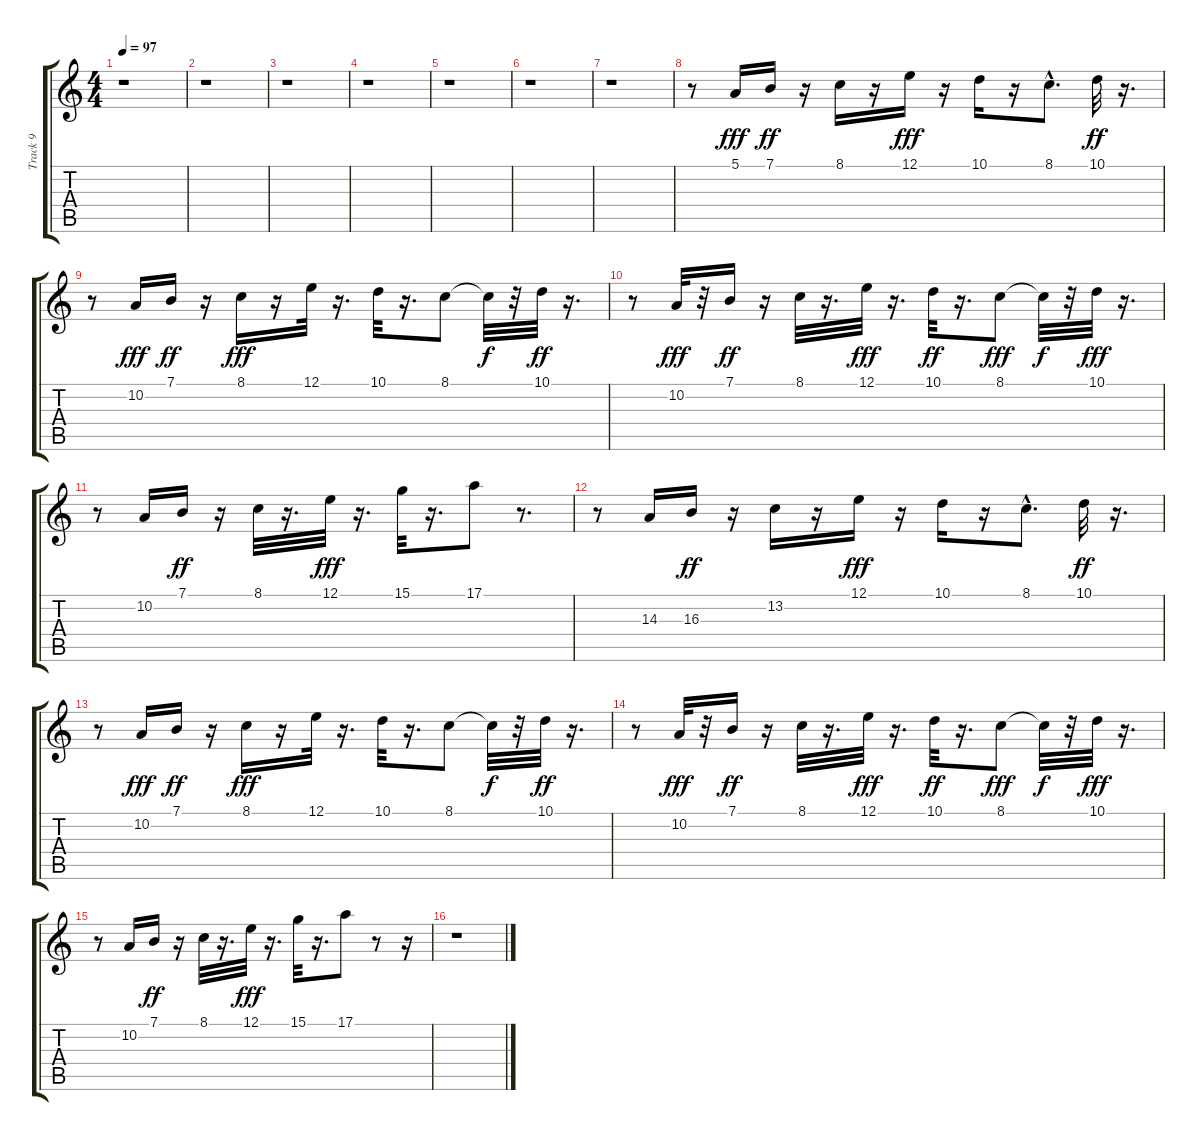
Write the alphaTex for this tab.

\track ("Track 9" "Track 9") {instrument trumpet}
\staff {score tabs}
\tuning (E4 B3 G3 D3 A2 E2) {hide}
\ts (4 4)
\tempo 97
\clef g2
\ks c
r.1{dy fff} |
r.1 |
r.1 |
r.1 |
r.1 |
r.1 |
r.1 |
r.8 5.1.16 7.1.16{dy ff} r.16 8.1.16 r.16 12.1.16{dy fff} r.16 10.1.16 r.16 8.1{hac}.8{d} 10.1.32{dy ff} r.16{d} |
r.8 10.2.16{dy fff} 7.1.16{dy ff} r.16 8.1.16{dy fff} r.16 12.1.32 r.16{d} 10.1.32 r.16{d} 8.1.8 8.1{t}.32{dy f} r.32 10.1.32{dy ff} r.16{d} |
r.8 10.2.32{dy fff} r.32 7.1.16{dy ff} r.16 8.1.32 r.16{d} 12.1.32{dy fff} r.16{d} 10.1.32{dy ff} r.16{d} 8.1.8{dy fff} 8.1{t}.32{dy f} r.32 10.1.32{dy fff} r.16{d} |
r.8 10.2.16 7.1.16{dy ff} r.16 8.1.32 r.16{d} 12.1.32{dy fff} r.16{d} 15.1.32 r.16{d} 17.1.8 r.8{d} |
r.8 14.3.16 16.3.16{dy ff} r.16 13.2.16 r.16 12.1.16{dy fff} r.16 10.1.16 r.16 8.1{hac}.8{d} 10.1.32{dy ff} r.16{d} |
r.8 10.2.16{dy fff} 7.1.16{dy ff} r.16 8.1.16{dy fff} r.16 12.1.32 r.16{d} 10.1.32 r.16{d} 8.1.8 8.1{t}.32{dy f} r.32 10.1.32{dy ff} r.16{d} |
r.8 10.2.32{dy fff} r.32 7.1.16{dy ff} r.16 8.1.32 r.16{d} 12.1.32{dy fff} r.16{d} 10.1.32{dy ff} r.16{d} 8.1.8{dy fff} 8.1{t}.32{dy f} r.32 10.1.32{dy fff} r.16{d} |
r.8 10.2.16 7.1.16{dy ff} r.16 8.1.32 r.16{d} 12.1.32{dy fff} r.16{d} 15.1.32 r.16{d} 17.1.8 r.8 r.16 |
r.1
